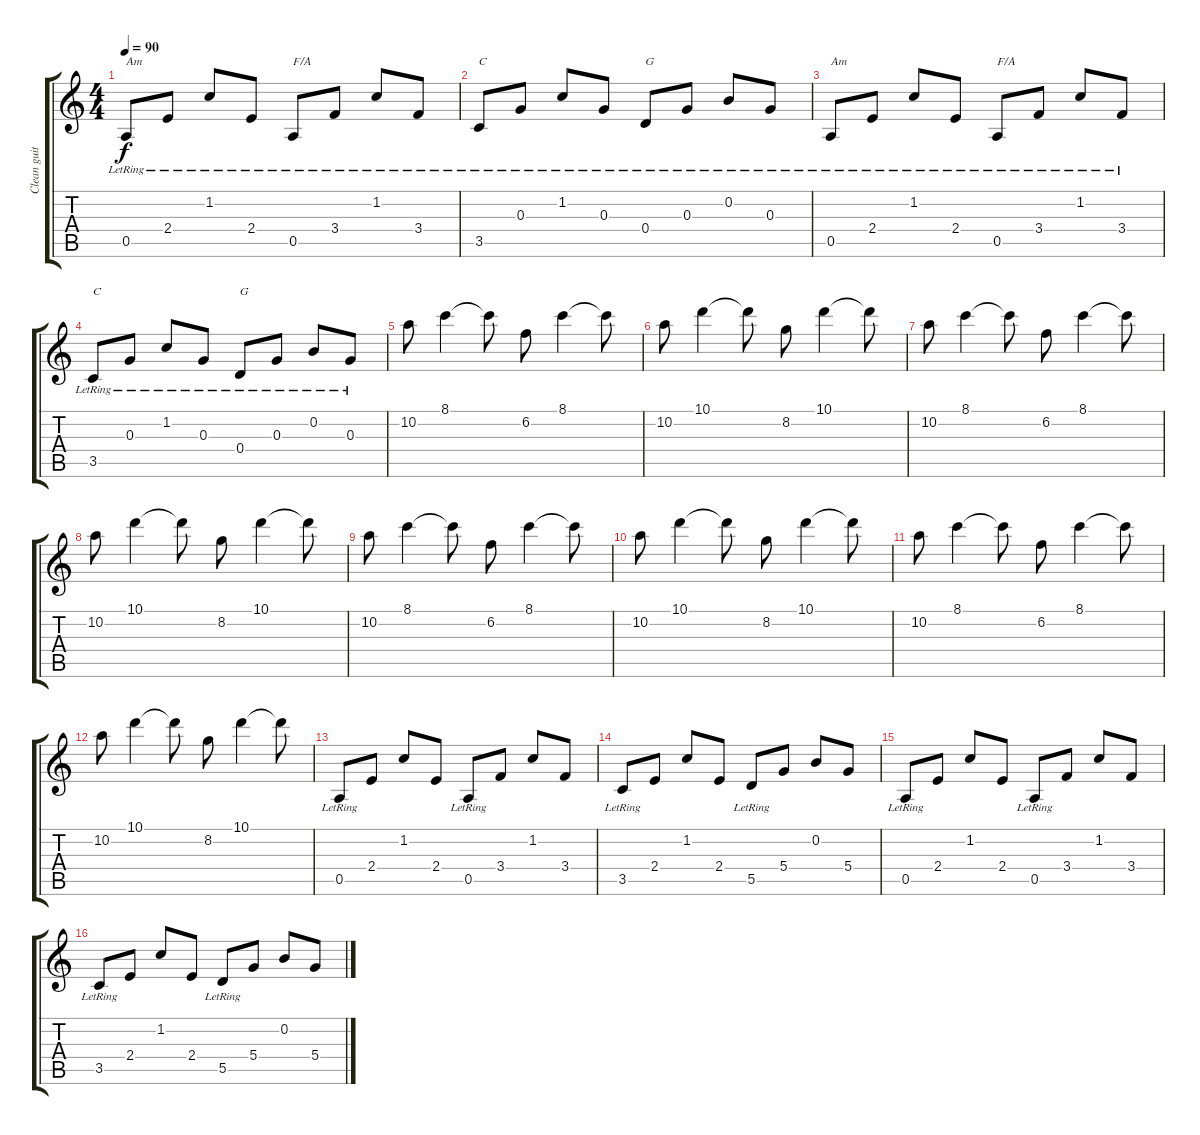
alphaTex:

\track ("Clean guitar" "Clean guit") {instrument electricguitarclean}
\staff {score tabs}
\tuning (E4 B3 G3 D3 A2 E2) {hide}
\ts (4 4)
\tempo 90
\clef g2
\ks c
0.5{lr}.8{txt "Am" dy f} 2.4{lr}.8 1.2{lr}.8 2.4{lr}.8 0.5{lr}.8{txt "F/A"} 3.4{lr}.8 1.2{lr}.8 3.4{lr}.8 |
3.5{lr}.8{txt "C"} 0.3{lr}.8 1.2{lr}.8 0.3{lr}.8 0.4{lr}.8{txt "G"} 0.3{lr}.8 0.2{lr}.8 0.3{lr}.8 |
0.5{lr}.8{txt "Am"} 2.4{lr}.8 1.2{lr}.8 2.4{lr}.8 0.5{lr}.8{txt "F/A"} 3.4{lr}.8 1.2{lr}.8 3.4{lr}.8 |
3.5{lr}.8{txt "C"} 0.3{lr}.8 1.2{lr}.8 0.3{lr}.8 0.4{lr}.8{txt "G"} 0.3{lr}.8 0.2{lr}.8 0.3{lr}.8 |
10.2.8 8.1.4 8.1{t}.8 6.2.8 8.1.4 8.1{t}.8 |
10.2.8 10.1.4 10.1{t}.8 8.2.8 10.1.4 10.1{t}.8 |
10.2.8 8.1.4 8.1{t}.8 6.2.8 8.1.4 8.1{t}.8 |
10.2.8 10.1.4 10.1{t}.8 8.2.8 10.1.4 10.1{t}.8 |
10.2.8 8.1.4 8.1{t}.8 6.2.8 8.1.4 8.1{t}.8 |
10.2.8 10.1.4 10.1{t}.8 8.2.8 10.1.4 10.1{t}.8 |
10.2.8 8.1.4 8.1{t}.8 6.2.8 8.1.4 8.1{t}.8 |
10.2.8 10.1.4 10.1{t}.8 8.2.8 10.1.4 10.1{t}.8 |
0.5{lr}.8 2.4.8 1.2.8 2.4.8 0.5{lr}.8 3.4.8 1.2.8 3.4.8 |
3.5{lr}.8 2.4.8 1.2.8 2.4.8 5.5{lr}.8 5.4.8 0.2.8 5.4.8 |
0.5{lr}.8 2.4.8 1.2.8 2.4.8 0.5{lr}.8 3.4.8 1.2.8 3.4.8 |
3.5{lr}.8 2.4.8 1.2.8 2.4.8 5.5{lr}.8 5.4.8 0.2.8 5.4.8
